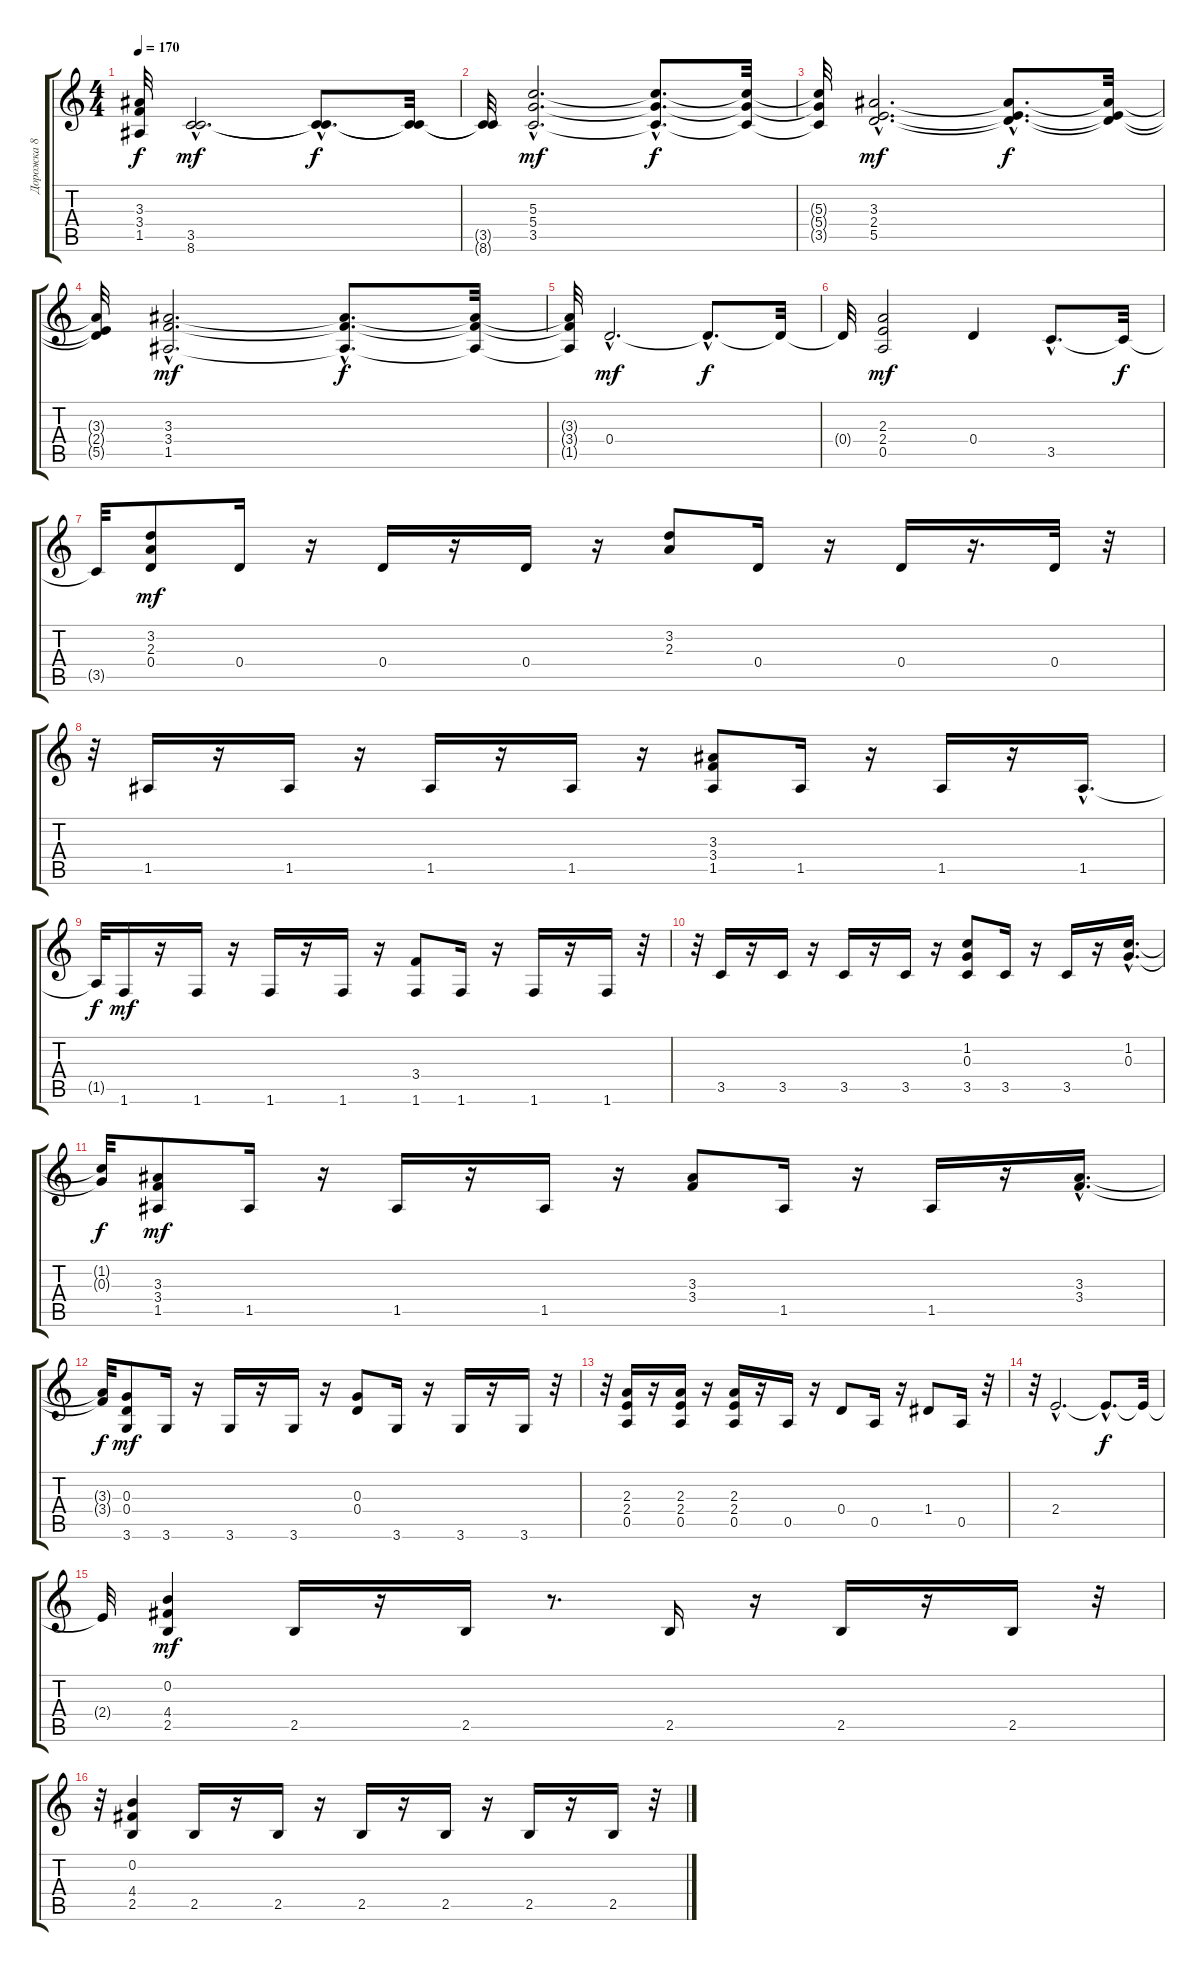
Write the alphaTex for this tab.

\track ("Дорожка 8" "Дорожка 8") {instrument overdrivenguitar}
\staff {score tabs}
\tuning (E4 B3 G3 D3 A2 E2) {hide}
\ts (4 4)
\tempo 170
\clef g2
\ks c
(3.3{t} 3.4{t} 1.5{t}).32{dy f} (3.5{hac} 8.6{hac}).2{d dy mf} (3.5{hac t} 8.6{hac t}).8{d dy f} (3.5{t} 8.6{t}).32 |
(3.5{t} 8.6{t}).32 (5.3{hac} 5.4{hac} 3.5{hac}).2{d dy mf} (5.3{hac t} 5.4{hac t} 3.5{hac t}).8{d dy f} (5.3{t} 5.4{t} 3.5{t}).32 |
(5.3{t} 5.4{t} 3.5{t}).32 (3.3{hac} 2.4{hac} 5.5{hac}).2{d dy mf} (3.3{hac t} 2.4{hac t} 5.5{hac t}).8{d dy f} (3.3{t} 2.4{t} 5.5{t}).32 |
(3.3{t} 2.4{t} 5.5{t}).32 (3.3{hac} 3.4{hac} 1.5{hac}).2{d dy mf} (3.3{hac t} 3.4{hac t} 1.5{hac t}).8{d dy f} (3.3{t} 3.4{t} 1.5{t}).32 |
(3.3{t} 3.4{t} 1.5{t}).32 0.4{hac}.2{d dy mf} 0.4{hac t}.8{d dy f} 0.4{t}.32 |
0.4{t}.32 (2.3 2.4 0.5).2{dy mf} 0.4.4 3.5{hac}.8{d} 3.5{t}.32{dy f} |
3.5{t}.32 (3.2 2.3 0.4).8{dy mf} 0.4.16 r.16 0.4.16 r.16 0.4.16 r.16 (3.2 2.3).8 0.4.16 r.16 0.4.16 r.16{d} 0.4.32 r.32 |
r.32 1.5.16 r.16 1.5.16 r.16 1.5.16 r.16 1.5.16 r.16 (3.3 3.4 1.5).8 1.5.16 r.16 1.5.16 r.16 1.5{hac}.16{d} |
1.5{t}.32{dy f} 1.6.16{dy mf} r.16 1.6.16 r.16 1.6.16 r.16 1.6.16 r.16 (3.4 1.6).8 1.6.16 r.16 1.6.16 r.16 1.6.16 r.32 |
r.32 3.5.16 r.16 3.5.16 r.16 3.5.16 r.16 3.5.16 r.16 (1.2 0.3 3.5).8 3.5.16 r.16 3.5.16 r.16 (1.2{hac} 0.3{hac}).16{d} |
(1.2{t} 0.3{t}).32{dy f} (3.3 3.4 1.5).8{dy mf} 1.5.16 r.16 1.5.16 r.16 1.5.16 r.16 (3.3 3.4).8 1.5.16 r.16 1.5.16 r.16 (3.3{hac} 3.4{hac}).16{d} |
(3.3{t} 3.4{t}).32{dy f} (0.3 0.4 3.6).8{dy mf} 3.6.16 r.16 3.6.16 r.16 3.6.16 r.16 (0.3 0.4).8 3.6.16 r.16 3.6.16 r.16 3.6.16 r.32 |
r.32 (2.3 2.4 0.5).16 r.16 (2.3 2.4 0.5).16 r.16 (2.3 2.4 0.5).16 r.16 0.5.16 r.16 0.4.8 0.5.16 r.16 1.4.8 0.5.16 r.32 |
r.32 2.4{hac}.2{d} 2.4{hac t}.8{d dy f} 2.4{t}.32 |
2.4{t}.32 (0.2 4.4 2.5).4{dy mf} 2.5.16 r.16 2.5.16 r.8{d} 2.5.16 r.16 2.5.16 r.16 2.5.16 r.32 |
r.32 (0.2 4.4 2.5).4 2.5.16 r.16 2.5.16 r.16 2.5.16 r.16 2.5.16 r.16 2.5.16 r.16 2.5.16 r.32
